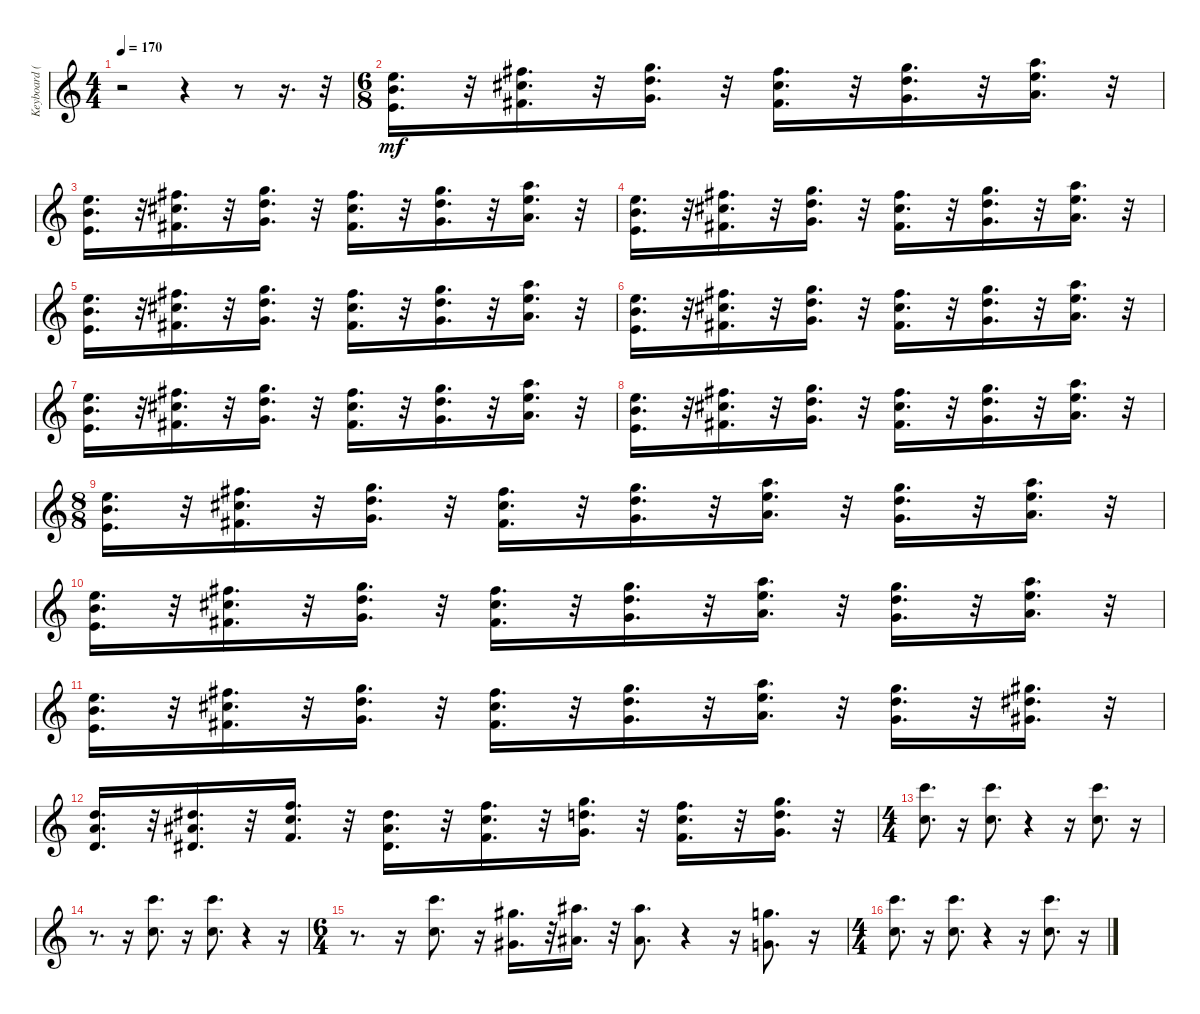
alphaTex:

\track ("Keyboard (Staff 1)" "Keyboard (") {instrument celesta}
\staff {score}
\tuning (E4 B3 G3 D3 A2 E2 B1) {hide}
\ts (4 4)
\tempo 170
\clef g2
\ks c
r.2{dy mf} r.4 r.8 r.16{d} r.32 |
\ts (6 8)
(0.1 12.2 21.3).16{d} r.32 (2.1 14.2 23.3).16{d} r.32 (3.1 15.2 24.3).16{d} r.32 (2.1 14.2 23.3).16{d} r.32 (3.1 15.2 24.3).16{d} r.32 (5.1 17.2 26.3).16{d} r.32 |
(0.1 12.2 21.3).16{d} r.32 (2.1 14.2 23.3).16{d} r.32 (3.1 15.2 24.3).16{d} r.32 (2.1 14.2 23.3).16{d} r.32 (3.1 15.2 24.3).16{d} r.32 (5.1 17.2 26.3).16{d} r.32 |
(0.1 12.2 21.3).16{d} r.32 (2.1 14.2 23.3).16{d} r.32 (3.1 15.2 24.3).16{d} r.32 (2.1 14.2 23.3).16{d} r.32 (3.1 15.2 24.3).16{d} r.32 (5.1 17.2 26.3).16{d} r.32 |
(0.1 12.2 21.3).16{d} r.32 (2.1 14.2 23.3).16{d} r.32 (3.1 15.2 24.3).16{d} r.32 (2.1 14.2 23.3).16{d} r.32 (3.1 15.2 24.3).16{d} r.32 (5.1 17.2 26.3).16{d} r.32 |
(0.1 12.2 21.3).16{d} r.32 (2.1 14.2 23.3).16{d} r.32 (3.1 15.2 24.3).16{d} r.32 (2.1 14.2 23.3).16{d} r.32 (3.1 15.2 24.3).16{d} r.32 (5.1 17.2 26.3).16{d} r.32 |
(0.1 12.2 21.3).16{d} r.32 (2.1 14.2 23.3).16{d} r.32 (3.1 15.2 24.3).16{d} r.32 (2.1 14.2 23.3).16{d} r.32 (3.1 15.2 24.3).16{d} r.32 (5.1 17.2 26.3).16{d} r.32 |
(0.1 12.2 21.3).16{d} r.32 (2.1 14.2 23.3).16{d} r.32 (3.1 15.2 24.3).16{d} r.32 (2.1 14.2 23.3).16{d} r.32 (3.1 15.2 24.3).16{d} r.32 (5.1 17.2 26.3).16{d} r.32 |
\ts (8 8)
(0.1 12.2 21.3).16{d} r.32 (2.1 14.2 23.3).16{d} r.32 (3.1 15.2 24.3).16{d} r.32 (2.1 14.2 23.3).16{d} r.32 (3.1 15.2 24.3).16{d} r.32 (5.1 17.2 26.3).16{d} r.32 (3.1 15.2 24.3).16{d} r.32 (5.1 17.2 26.3).16{d} r.32 |
(0.1 12.2 21.3).16{d} r.32 (2.1 14.2 23.3).16{d} r.32 (3.1 15.2 24.3).16{d} r.32 (2.1 14.2 23.3).16{d} r.32 (3.1 15.2 24.3).16{d} r.32 (5.1 17.2 26.3).16{d} r.32 (3.1 15.2 24.3).16{d} r.32 (5.1 17.2 26.3).16{d} r.32 |
(0.1 12.2 21.3).16{d} r.32 (2.1 14.2 23.3).16{d} r.32 (3.1 15.2 24.3).16{d} r.32 (2.1 14.2 23.3).16{d} r.32 (3.1 15.2 24.3).16{d} r.32 (5.1 17.2 26.3).16{d} r.32 (3.1 15.2 24.3).16{d} r.32 (4.1 16.2 25.3).16{d} r.32 |
(5.1 3.2 19.3).16{d} r.32 (6.1 4.2 20.3).16{d} r.32 (1.1 13.2 22.3).16{d} r.32 (6.1 4.2 20.3).16{d} r.32 (1.1 13.2 22.3).16{d} r.32 (3.1 15.2 24.3).16{d} r.32 (1.1 13.2 22.3).16{d} r.32 (3.1 15.2 24.3).16{d} r.32 |
\ts (4 4)
(8.1 25.2).8{d} r.16 (8.1 25.2).8{d} r.4 r.16 (8.1 25.2).8{d} r.16 |
r.8{d} r.16 (8.1 25.2).8{d} r.16 (8.1 25.2).8{d} r.4 r.16 |
\ts (6 4)
r.8{d} r.16 (8.1 25.2).8{d} r.16 (4.1 21.2).16{d} r.32 (6.1 23.2).16{d} r.32 (6.1 23.2).8{d} r.4 r.16 (3.1 20.2).8{d} r.16 |
\ts (4 4)
(8.1 25.2).8{d} r.16 (8.1 25.2).8{d} r.4 r.16 (8.1 25.2).8{d} r.16
